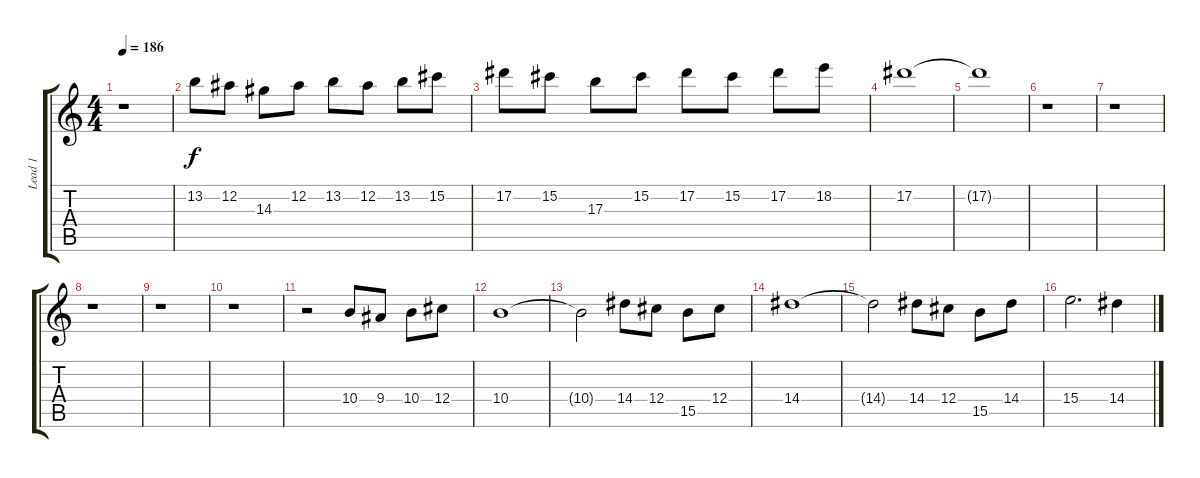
\track ("Lead 1" "Lead 1") {instrument distortionguitar}
\staff {score tabs}
\tuning (Eb4 Bb3 Gb3 Db3 Ab2 Eb2) {hide}
\ts (4 4)
\tempo 186
\clef g2
\ks c
r.1{dy f} |
13.2.8 12.2.8 14.3.8 12.2.8 13.2.8 12.2.8 13.2.8 15.2.8 |
17.2.8 15.2.8 17.3.8 15.2.8 17.2.8 15.2.8 17.2.8 18.2.8 |
17.2.1 |
17.2{t}.1 |
r.1 |
r.1 |
r.1 |
r.1 |
r.1 |
r.2 10.4.8 9.4.8 10.4.8 12.4.8 |
10.4.1 |
10.4{t}.2 14.4.8 12.4.8 15.5.8 12.4.8 |
14.4.1 |
14.4{t}.2 14.4.8 12.4.8 15.5.8 14.4.8 |
15.4.2{d} 14.4.4
